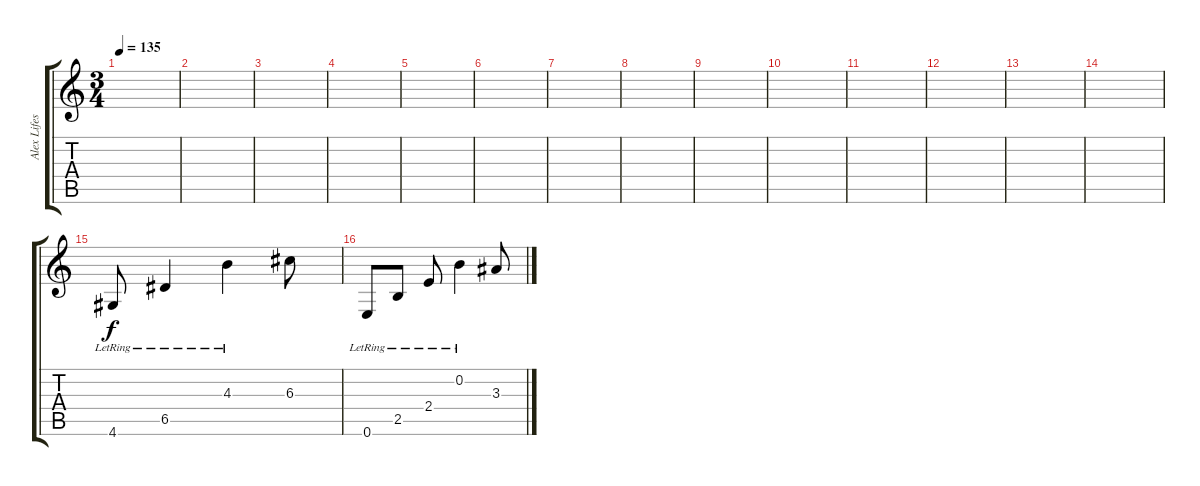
\track ("Alex Lifeson" "Alex Lifes") {instrument electricguitarclean}
\staff {score tabs}
\tuning (E4 B3 G3 D3 A2 E2) {hide}
\ts (3 4)
\tempo 135
\clef g2
\ks c
|
|
|
|
|
|
|
|
|
|
|
|
|
|
4.6{lr}.8 6.5{lr}.4 4.3{lr}.4 6.3.8 |
0.6{lr}.8 2.5{lr}.8 2.4{lr}.8 0.2{lr}.4 3.3.8
